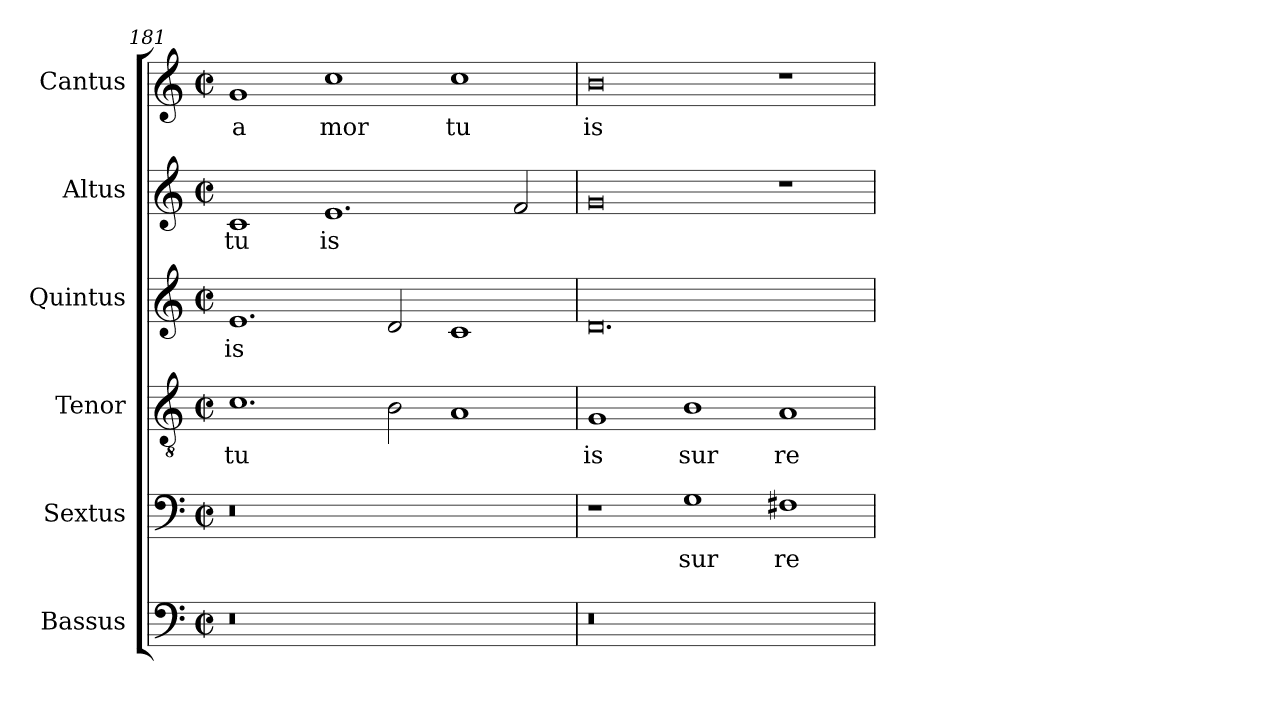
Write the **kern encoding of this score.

**kern	**kern	**text	**kern	**text	**kern	**text	**kern	**text	**kern	**text
*part6	*part5	*part5	*part4	*part4	*part3	*part3	*part2	*part2	*part1	*part1
*staff6	*staff5	*staff5	*staff4	*staff4	*staff3	*staff3	*staff2	*staff2	*staff1	*staff1
*I"Bassus	*I"Sextus	*	*I"Tenor	*	*I"Quintus	*	*I"Altus	*	*I"Cantus	*
*I'Bassus	*I'Sextus	*	*I'Tenor	*	*I'Quintus	*	*I'Altus	*	*I'Cantus	*
*clefF4	*clefF4	*	*clefGv2	*	*clefG2	*	*clefG2	*	*clefG2	*
*k[]	*k[]	*	*k[]	*	*k[]	*	*k[]	*	*k[]	*
*C:	*C:	*	*C:	*	*C:	*	*C:	*	*C:	*
*M2/2	*M2/2	*	*M2/2	*	*M2/2	*	*M2/2	*	*M2/2	*
*met(c|)	*met(c|)	*	*met(c|)	*	*met(c|)	*	*met(c|)	*	*met(c|)	*
=181	=181	=181	=181	=181	=181	=181	=181	=181	=181	=181
!	!	!	!	!LO:LY:b:cj	!	!LO:LY:b:cj	!	!LO:LY:b:cj	!	!LO:LY:b:cj
0.r	0.r	.	1.c	tu	1.e	is	1c	tu	1g	a
!	!	!	!	!	!	!	!	!LO:LY:b:cj	!	!LO:LY:b:cj
.	.	.	.	.	.	.	1.e	is	1cc	mor
!	!	!	!	!LO:LY:b:cj	!	!LO:LY:b:cj	!	!	!	!
.	.	.	2B\	.	2d/	.	.	.	.	.
!	!	!	!	!LO:LY:b:cj	!	!LO:LY:b:cj	!	!	!	!LO:LY:b:cj
.	.	.	1A	.	1c	.	.	.	1cc	tu
!	!	!	!	!	!	!	!	!LO:LY:b:cj	!	!
.	.	.	.	.	.	.	2f/	.	.	.
=182	=182	=182	=182	=182	=182	=182	=182	=182	=182	=182
!	!	!	!	!LO:LY:b:cj	!	!LO:LY:b:cj	!	!LO:LY:b:cj	!	!LO:LY:b:cj
0.r	1r	.	1G	is	0.d	.	0g	.	0b	is
!	!	!LO:LY:b:cj	!	!LO:LY:b:cj	!	!	!	!	!	!
.	1G	sur	1B	sur	.	.	.	.	.	.
!	!	!LO:LY:b:cj	!	!LO:LY:b:cj	!	!	!	!	!	!
.	1F#X	re	1A	re	.	.	1r	.	1r	.
=	=	=	=	=	=	=	=	=	=	=
*-	*-	*-	*-	*-	*-	*-	*-	*-	*-	*-
